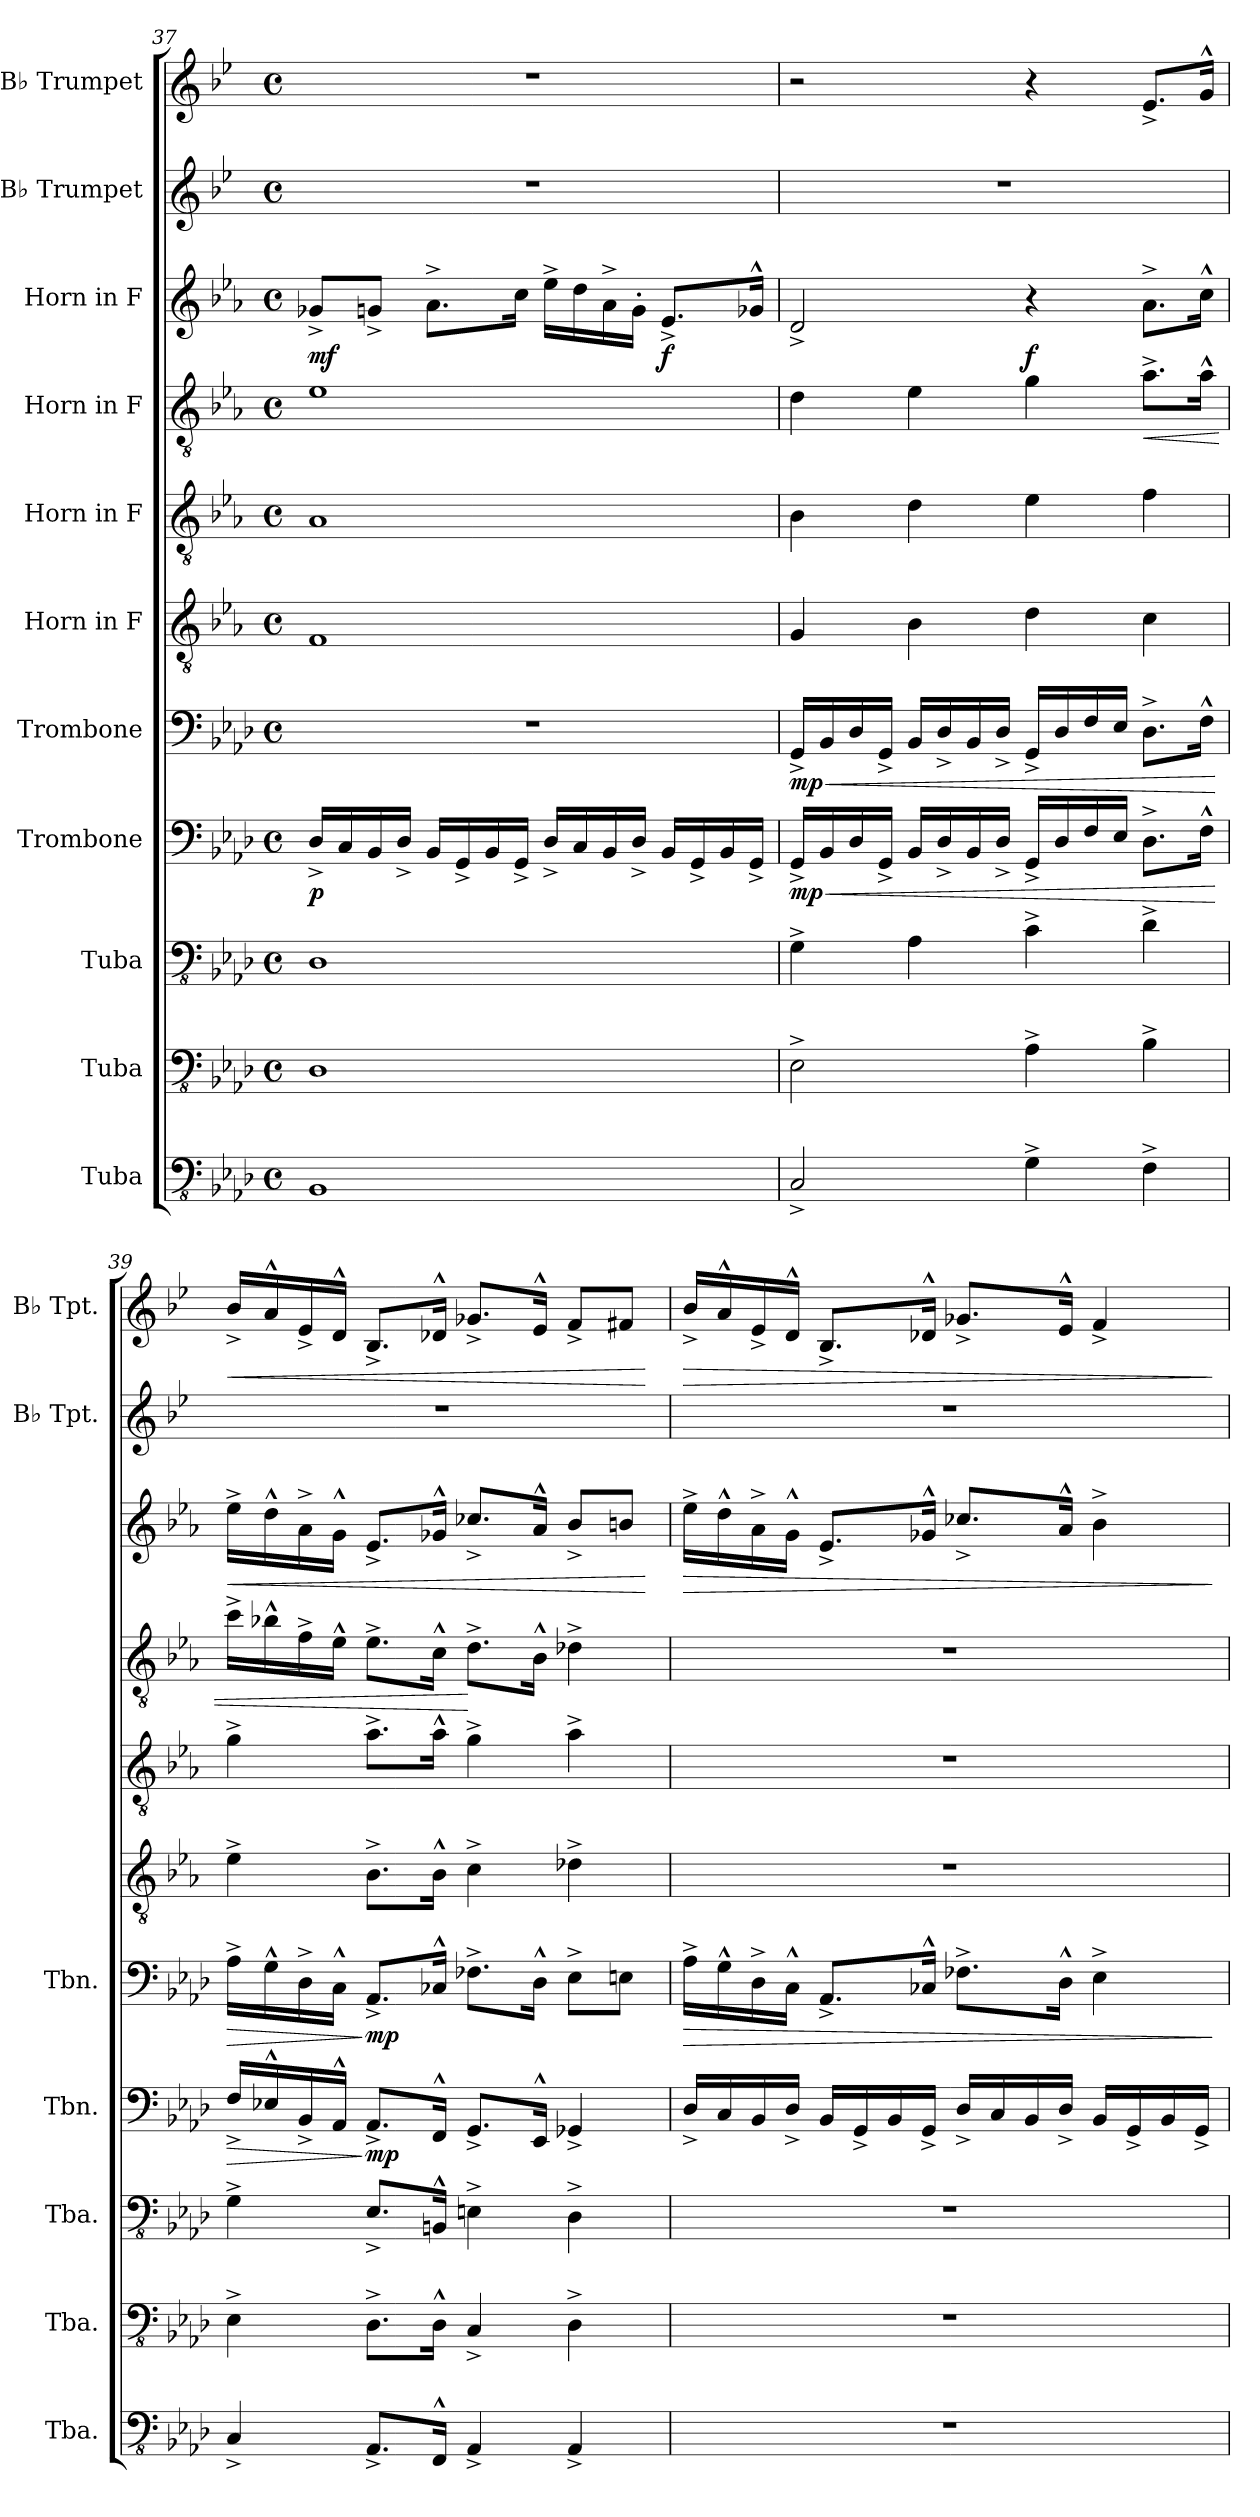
**kern	**kern	**kern	**kern	**dynam	**kern	**dynam	**kern	**kern	**kern	**dynam	**kern	**dynam	**kern	**kern	**dynam
*part11	*part10	*part9	*part8	*part8	*part7	*part7	*part6	*part5	*part4	*part4	*part3	*part3	*part2	*part1	*part1
*staff11	*staff10	*staff9	*staff8	*staff8	*staff7	*staff7	*staff6	*staff5	*staff4	*staff4	*staff3	*staff3	*staff2	*staff1	*staff1
*I"Tuba	*I"Tuba	*I"Tuba	*I"Trombone	*	*I"Trombone	*	*I"Horn in F	*I"Horn in F	*I"Horn in F	*	*I"Horn in F	*	*I"B♭ Trumpet	*I"B♭ Trumpet	*
*I'Tba.	*I'Tba.	*I'Tba.	*I'Tbn.	*	*I'Tbn.	*	*	*	*	*	*	*	*I'B♭ Tpt.	*I'B♭ Tpt.	*
!!LO:PB:g=z
*clefFv4	*clefFv4	*clefFv4	*clefF4	*	*clefF4	*	*clefGv2	*clefGv2	*clefGv2	*	*clefG2	*	*clefG2	*clefG2	*
*	*	*	*	*	*	*	*ITrd4c7	*ITrd4c7	*ITrd4c7	*	*ITrd4c7	*	*ITrd1c2	*ITrd1c2	*
*k[b-e-a-d-]	*k[b-e-a-d-]	*k[b-e-a-d-]	*k[b-e-a-d-]	*	*k[b-e-a-d-]	*	*k[b-e-a-d-]	*k[b-e-a-d-]	*k[b-e-a-d-]	*	*k[b-e-a-d-]	*	*k[b-e-a-d-]	*k[b-e-a-d-]	*
*M4/4	*M4/4	*M4/4	*M4/4	*	*M4/4	*	*M4/4	*M4/4	*M4/4	*	*M4/4	*	*M4/4	*M4/4	*
*met(c)	*met(c)	*met(c)	*met(c)	*	*met(c)	*	*met(c)	*met(c)	*met(c)	*	*met(c)	*	*met(c)	*met(c)	*
=37	=37	=37	=37	=37	=37	=37	=37	=37	=37	=37	=37	=37	=37	=37	=37
!	!	!	!	!LO:DY:b	!	!	!	!	!	!	!	!LO:DY:b	!	!	!
1BBB-	1DD-	1DD-	16D-^/LL	p	1r	.	1BB-	1D-	1A-	.	8c-X^/L	mf	1r	1r	.
.	.	.	16C/	.	.	.	.	.	.	.	.	.	.	.	.
.	.	.	16BB-/	.	.	.	.	.	.	.	8cn^/J	.	.	.	.
.	.	.	16D-^/JJ	.	.	.	.	.	.	.	.	.	.	.	.
.	.	.	16BB-/LL	.	.	.	.	.	.	.	8.d-^\L	.	.	.	.
.	.	.	16GG^/	.	.	.	.	.	.	.	.	.	.	.	.
.	.	.	16BB-/	.	.	.	.	.	.	.	.	.	.	.	.
.	.	.	16GG^/JJ	.	.	.	.	.	.	.	16f\Jk	.	.	.	.
.	.	.	16D-^/LL	.	.	.	.	.	.	.	16a-^\LL	.	.	.	.
.	.	.	16C/	.	.	.	.	.	.	.	16g\	.	.	.	.
.	.	.	16BB-/	.	.	.	.	.	.	.	16d-^\	.	.	.	.
.	.	.	16D-^/JJ	.	.	.	.	.	.	.	16c'\JJ	.	.	.	.
!	!	!	!	!	!	!	!	!	!	!	!	!LO:DY:b	!	!	!
.	.	.	16BB-/LL	.	.	.	.	.	.	.	8.A-^/L	f	.	.	.
.	.	.	16GG^/	.	.	.	.	.	.	.	.	.	.	.	.
.	.	.	16BB-/	.	.	.	.	.	.	.	.	.	.	.	.
.	.	.	16GG^/JJ	.	.	.	.	.	.	.	16c-X^^/Jk	.	.	.	.
=38	=38	=38	=38	=38	=38	=38	=38	=38	=38	=38	=38	=38	=38	=38	=38
!	!	!	!	!LO:HP:b	!	!LO:HP:b	!	!	!	!	!	!	!	!	!
!	!	!	!	!LO:DY:n=1:b	!	!LO:DY:n=1:b	!	!	!	!	!	!	!	!	!
2CC^/	2EE-^\	4GG^\	16GG^/LL	< mp	16GG^/LL	< mp	4C/	4E-\	4G\	.	2G^/	.	1r	2r	.
.	.	.	16BB-/	.	16BB-/	.	.	.	.	.	.	.	.	.	.
.	.	.	16D-/	.	16D-/	.	.	.	.	.	.	.	.	.	.
.	.	.	16GG^/JJ	.	16GG^/JJ	.	.	.	.	.	.	.	.	.	.
.	.	4AA-\	16BB-/LL	.	16BB-/LL	.	4E-\	4G\	4A-\	.	.	.	.	.	.
.	.	.	16D-^/	.	16D-^/	.	.	.	.	.	.	.	.	.	.
.	.	.	16BB-/	.	16BB-/	.	.	.	.	.	.	.	.	.	.
.	.	.	16D-^/JJ	.	16D-^/JJ	.	.	.	.	.	.	.	.	.	.
!	!	!	!	!	!	!	!	!	!	!	!	!LO:DY:b	!	!	!
4GG^\	4AA-^\	4C^\	16GG^/LL	.	16GG^/LL	.	4G\	4A-\	4c\	.	4r	f	.	4r	.
.	.	.	16D-/	.	16D-/	.	.	.	.	.	.	.	.	.	.
.	.	.	16F/	.	16F/	.	.	.	.	.	.	.	.	.	.
.	.	.	16E-/JJ	.	16E-/JJ	.	.	.	.	.	.	.	.	.	.
!	!	!	!	!	!	!	!	!	!	!LO:HP:b	!	!	!	!	!
4FF^\	4BB-^\	4D-^\	8.D-^\L	.	8.D-^\L	.	4F\	4B-\	8.d-^\L	<	8.d-^\L	.	.	8.d-^/L	.
.	.	.	16F^^\Jk	.	16F^^\Jk	.	.	.	16d-^^\Jk	.	16f^^\Jk	.	.	16f^^/Jk	.
.	.	.	.	[	.	[	.	.	.	.	.	.	.	.	.
!!LO:PB:g=z
=39	=39	=39	=39	=39	=39	=39	=39	=39	=39	=39	=39	=39	=39	=39	=39
!	!	!	!	!LO:HP:b	!	!LO:HP:b	!	!	!	!	!	!LO:HP:b	!	!	!LO:HP:b
4CC^/	4EE-^\	4GG^\	16F^/LL	>	16A-^\LL	>	4A-^\	4c^\	16f^\LL	.	16a-^\LL	<	1r	16a-^/LL	<
.	.	.	16E-X^^/	.	16G^^\	.	.	.	16e-X^^\	.	16g^^\	.	.	16g^^/	.
.	.	.	16BB-^/	.	16D-^\	.	.	.	16B-^\	.	16d-^\	.	.	16d-^/	.
.	.	.	16AA-^^/JJ	.	16C^^\JJ	.	.	.	16A-^^\JJ	.	16c^^\JJ	.	.	16c^^/JJ	.
!	!	!	!	!LO:DY:n=1:b	!	!LO:DY:n=1:b	!	!	!	!	!	!	!	!	!
8.AAA-^/L	8.DD-^\L	8.EE-^/L	8.AA-^/L	] mp	8.AA-^/L	] mp	8.E-^\L	8.d-^\L	8.A-^\L	.	8.A-^/L	.	.	8.A-^/L	.
16FFF^^/Jk	16DD-^^\Jk	16BBBn^^/Jk	16FF^^/Jk	.	16C-X^^/Jk	.	16E-^^\Jk	16d-^^\Jk	16F^^\Jk	.	16c-X^^/Jk	.	.	16c-X^^/Jk	.
4AAA-^/	4CC^/	4EEn^\	8.GG^/L	.	8.F-X^\L	.	4F^\	4c^\	8.G^\L	[	8.f-X^/L	.	.	8.f-X^/L	.
.	.	.	16EE-^^/Jk	.	16D-^^\Jk	.	.	.	16E-^^\Jk	.	16d-^^/Jk	.	.	16d-^^/Jk	.
4AAA-^/	4DD-^\	4DD-^\	4GG-X^/	.	8E-^\L	.	4G-X^\	4d-^\	4G-X^\	.	8e-^/L	.	.	8e-^/L	.
.	.	.	.	.	8En\J	.	.	.	.	.	8en/J	.	.	8en/J	.
.	.	.	.	.	.	.	.	.	.	.	.	[	.	.	[
=40	=40	=40	=40	=40	=40	=40	=40	=40	=40	=40	=40	=40	=40	=40	=40
!	!	!	!	!	!	!LO:HP:b	!	!	!	!	!	!LO:HP:b	!	!	!LO:HP:b
1r	1r	1r	16D-^/LL	.	16A-^\LL	>	1r	1r	1r	.	16a-^\LL	>	1r	16a-^/LL	>
.	.	.	16C/	.	16G^^\	.	.	.	.	.	16g^^\	.	.	16g^^/	.
.	.	.	16BB-/	.	16D-^\	.	.	.	.	.	16d-^\	.	.	16d-^/	.
.	.	.	16D-^/JJ	.	16C^^\JJ	.	.	.	.	.	16c^^\JJ	.	.	16c^^/JJ	.
.	.	.	16BB-/LL	.	8.AA-^/L	.	.	.	.	.	8.A-^/L	.	.	8.A-^/L	.
.	.	.	16GG^/	.	.	.	.	.	.	.	.	.	.	.	.
.	.	.	16BB-/	.	.	.	.	.	.	.	.	.	.	.	.
.	.	.	16GG^/JJ	.	16C-X^^/Jk	.	.	.	.	.	16c-X^^/Jk	.	.	16c-X^^/Jk	.
.	.	.	16D-^/LL	.	8.F-X^\L	.	.	.	.	.	8.f-X^/L	.	.	8.f-X^/L	.
.	.	.	16C/	.	.	.	.	.	.	.	.	.	.	.	.
.	.	.	16BB-/	.	.	.	.	.	.	.	.	.	.	.	.
.	.	.	16D-^/JJ	.	16D-^^\Jk	.	.	.	.	.	16d-^^/Jk	.	.	16d-^^/Jk	.
.	.	.	16BB-/LL	.	4E-^\	.	.	.	.	.	4e-^\	.	.	4e-^/	.
.	.	.	16GG^/	.	.	.	.	.	.	.	.	.	.	.	.
.	.	.	16BB-/	.	.	.	.	.	.	.	.	.	.	.	.
.	.	.	16GG^/JJ	.	.	.	.	.	.	.	.	.	.	.	.
.	.	.	.	.	.	]	.	.	.	.	.	]	.	.	]
=	=	=	=	=	=	=	=	=	=	=	=	=	=	=	=
*-	*-	*-	*-	*-	*-	*-	*-	*-	*-	*-	*-	*-	*-	*-	*-
